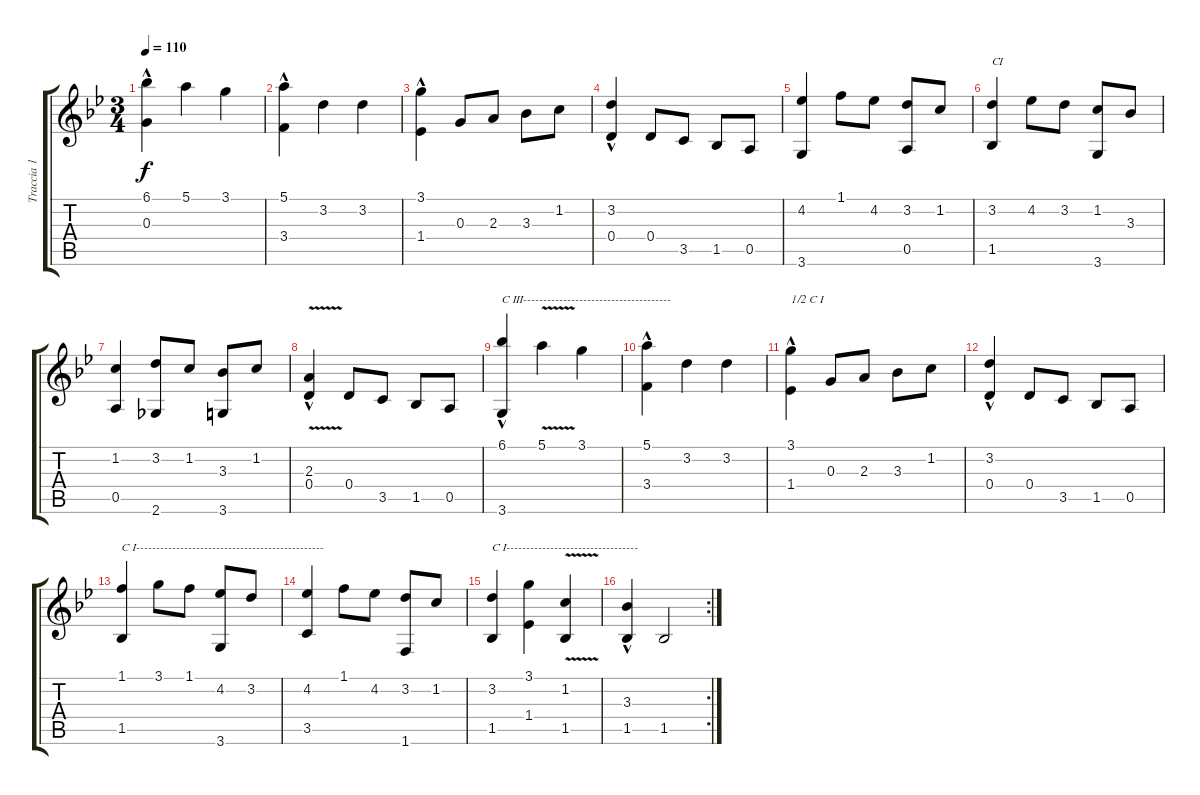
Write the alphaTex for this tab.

\track ("Traccia 1" "Traccia 1") {instrument acousticguitarnylon}
\staff {score tabs}
\tuning (E4 B3 G3 D3 A2 E2) {hide}
\ts (3 4)
\tempo 110
\clef g2
\ks gminor
(6.1 0.3{hac}).4{dy f instrument acousticguitarnylon} 5.1.4 3.1.4 |
(5.1 3.4{hac}).4 3.2.4 3.2.4 |
(3.1 1.4{hac}).4 0.3.8 2.3.8 3.3.8 1.2.8 |
(3.2{hac} 0.4).4 0.4.8 3.5.8 1.5.8 0.5.8 |
(4.2 3.6).4 1.1.8 4.2.8 (3.2 0.5).8 1.2.8 |
(3.2 1.5).4{txt "CI"} 4.2.8 3.2.8 (1.2 3.6).8 3.3.8 |
(1.2 0.5).4 (3.2 2.6).8 1.2.8 (3.3 3.6).8 1.2.8 |
(2.3{v hac} 0.4).4 0.4.8 3.5.8 1.5.8 0.5.8 |
(6.1 3.6{hac}).4{txt "C III-------------------------------------"} 5.1{v}.4 3.1.4 |
(5.1 3.4{hac}).4 3.2.4 3.2.4 |
(3.1 1.4{hac}).4{txt "1/2 C I"} 0.3.8 2.3.8 3.3.8 1.2.8 |
(3.2{hac} 0.4).4 0.4.8 3.5.8 1.5.8 0.5.8 |
(1.1 1.5).4{txt "C I-----------------------------------------------"} 3.1.8 1.1.8 (4.2 3.6).8 3.2.8 |
(4.2 3.5).4 1.1.8 4.2.8 (3.2 1.6).8 1.2.8 |
(3.2 1.5).4{txt "C I---------------------------------"} (3.1 1.4).4 (1.2{v} 1.5).4 |
\rc 2
(3.3{hac} 1.5).4 1.5.2
